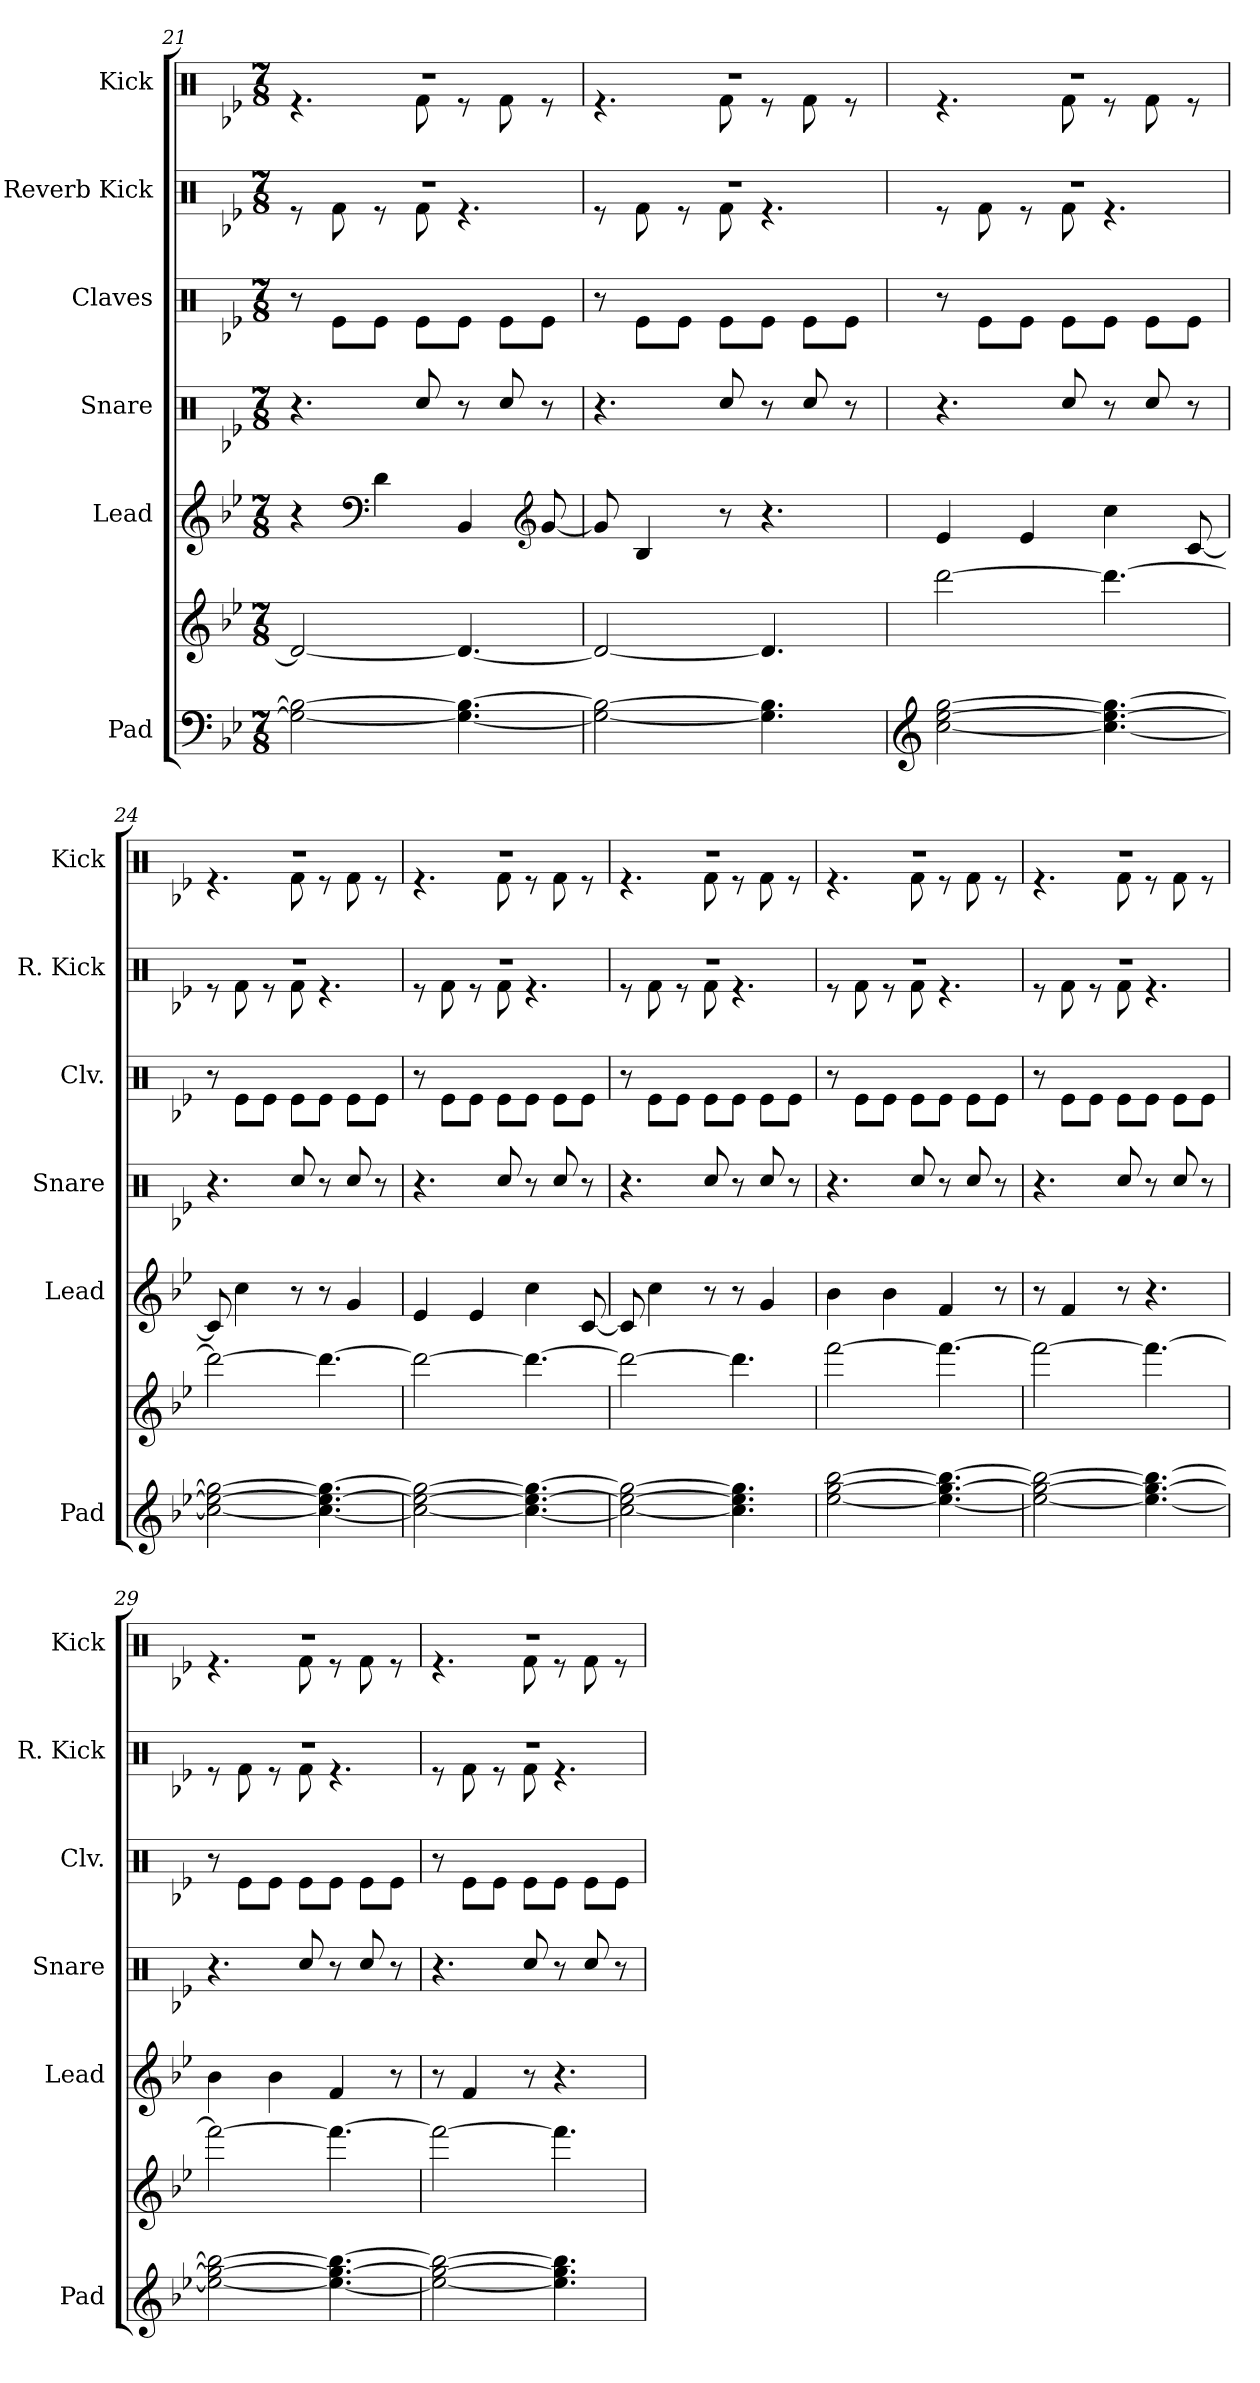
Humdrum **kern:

**kern	**kern	**kern	**kern	**kern	**kern	**kern
*part6	*part6	*part5	*part4	*part3	*part2	*part1
*staff7	*staff6	*staff5	*staff4	*staff3	*staff2	*staff1
*I"Pad	*	*I"Lead	*I"Snare	*I"Claves	*I"Reverb Kick	*I"Kick
*I'Pad	*	*I'Lead	*I'Snare	*I'Clv.	*I'R. Kick	*I'Kick
!!LO:PB:g=z
*clefF4	*clefG2	*clefG2	*clefX	*clefX	*clefX	*clefX
*k[b-e-]	*k[b-e-]	*k[b-e-]	*k[b-e-]	*k[b-e-]	*k[b-e-]	*k[b-e-]
*M7/8	*M7/8	*M7/8	*M7/8	*M7/8	*M7/8	*M7/8
=21	=21	=21	=21	=21	=21	=21
*	*	*	*	*	*^	*^
2G\_ 2B-\_	2d/_	4r	4.r	8r	2..r	8r	2..r	4.r
.	.	.	.	8Re\L	.	8Rf\	.	.
*	*	*clefF4	*	*	*	*	*	*
.	.	4d\	.	8Re\J	.	8r	.	.
.	.	.	8Rcc/	8Re\L	.	8Rf\	.	8Rf\
4.G\_ 4.B-\_	4.d/_	4BB-/	8r	8Re\J	.	4.r	.	8r
.	.	.	8Rcc/	8Re\L	.	.	.	8Rf\
*	*	*clefG2	*	*	*	*	*	*
.	.	[8g/	8r	8Re\J	.	.	.	8r
=22	=22	=22	=22	=22	=22	=22	=22	=22
2G\_ 2B-\_	2d/_	8g/]	4.r	8r	2..r	8r	2..r	4.r
.	.	4B-/	.	8Re\L	.	8Rf\	.	.
.	.	.	.	8Re\J	.	8r	.	.
.	.	8r	8Rcc/	8Re\L	.	8Rf\	.	8Rf\
4.G\] 4.B-\]	4.d/]	4.r	8r	8Re\J	.	4.r	.	8r
.	.	.	8Rcc/	8Re\L	.	.	.	8Rf\
.	.	.	8r	8Re\J	.	.	.	8r
=23	=23	=23	=23	=23	=23	=23	=23	=23
*clefG2	*	*	*	*	*	*	*	*
[2cc\ [2ee-\ [2gg\	[2ddd\	4e-/	4.r	8r	2..r	8r	2..r	4.r
.	.	.	.	8Re\L	.	8Rf\	.	.
.	.	4e-/	.	8Re\J	.	8r	.	.
.	.	.	8Rcc/	8Re\L	.	8Rf\	.	8Rf\
4.cc\_ 4.ee-\_ 4.gg\_	4.ddd\_	4cc\	8r	8Re\J	.	4.r	.	8r
.	.	.	8Rcc/	8Re\L	.	.	.	8Rf\
.	.	[8c/	8r	8Re\J	.	.	.	8r
=24	=24	=24	=24	=24	=24	=24	=24	=24
2cc\_ 2ee-\_ 2gg\_	2ddd\_	8c/]	4.r	8r	2..r	8r	2..r	4.r
.	.	4cc\	.	8Re\L	.	8Rf\	.	.
.	.	.	.	8Re\J	.	8r	.	.
.	.	8r	8Rcc/	8Re\L	.	8Rf\	.	8Rf\
4.cc\_ 4.ee-\_ 4.gg\_	4.ddd\_	8r	8r	8Re\J	.	4.r	.	8r
.	.	4g/	8Rcc/	8Re\L	.	.	.	8Rf\
.	.	.	8r	8Re\J	.	.	.	8r
!!LO:LB:g=z	!!
=25	=25	=25	=25	=25	=25	=25	=25	=25
2cc\_ 2ee-\_ 2gg\_	2ddd\_	4e-/	4.r	8r	2..r	8r	2..r	4.r
.	.	.	.	8Re\L	.	8Rf\	.	.
.	.	4e-/	.	8Re\J	.	8r	.	.
.	.	.	8Rcc/	8Re\L	.	8Rf\	.	8Rf\
4.cc\_ 4.ee-\_ 4.gg\_	4.ddd\_	4cc\	8r	8Re\J	.	4.r	.	8r
.	.	.	8Rcc/	8Re\L	.	.	.	8Rf\
.	.	[8c/	8r	8Re\J	.	.	.	8r
=26	=26	=26	=26	=26	=26	=26	=26	=26
2cc\_ 2ee-\_ 2gg\_	2ddd\_	8c/]	4.r	8r	2..r	8r	2..r	4.r
.	.	4cc\	.	8Re\L	.	8Rf\	.	.
.	.	.	.	8Re\J	.	8r	.	.
.	.	8r	8Rcc/	8Re\L	.	8Rf\	.	8Rf\
4.cc\] 4.ee-\] 4.gg\]	4.ddd\]	8r	8r	8Re\J	.	4.r	.	8r
.	.	4g/	8Rcc/	8Re\L	.	.	.	8Rf\
.	.	.	8r	8Re\J	.	.	.	8r
=27	=27	=27	=27	=27	=27	=27	=27	=27
[2ee-\ [2gg\ [2bb-\	[2fff\	4b-\	4.r	8r	2..r	8r	2..r	4.r
.	.	.	.	8Re\L	.	8Rf\	.	.
.	.	4b-\	.	8Re\J	.	8r	.	.
.	.	.	8Rcc/	8Re\L	.	8Rf\	.	8Rf\
4.ee-\_ 4.gg\_ 4.bb-\_	4.fff\_	4f/	8r	8Re\J	.	4.r	.	8r
.	.	.	8Rcc/	8Re\L	.	.	.	8Rf\
.	.	8r	8r	8Re\J	.	.	.	8r
=28	=28	=28	=28	=28	=28	=28	=28	=28
2ee-\_ 2gg\_ 2bb-\_	2fff\_	8r	4.r	8r	2..r	8r	2..r	4.r
.	.	4f/	.	8Re\L	.	8Rf\	.	.
.	.	.	.	8Re\J	.	8r	.	.
.	.	8r	8Rcc/	8Re\L	.	8Rf\	.	8Rf\
4.ee-\_ 4.gg\_ 4.bb-\_	4.fff\_	4.r	8r	8Re\J	.	4.r	.	8r
.	.	.	8Rcc/	8Re\L	.	.	.	8Rf\
.	.	.	8r	8Re\J	.	.	.	8r
!!LO:PB:g=z	!!
=29	=29	=29	=29	=29	=29	=29	=29	=29
2ee-\_ 2gg\_ 2bb-\_	2fff\_	4b-\	4.r	8r	2..r	8r	2..r	4.r
.	.	.	.	8Re\L	.	8Rf\	.	.
.	.	4b-\	.	8Re\J	.	8r	.	.
.	.	.	8Rcc/	8Re\L	.	8Rf\	.	8Rf\
4.ee-\_ 4.gg\_ 4.bb-\_	4.fff\_	4f/	8r	8Re\J	.	4.r	.	8r
.	.	.	8Rcc/	8Re\L	.	.	.	8Rf\
.	.	8r	8r	8Re\J	.	.	.	8r
=30	=30	=30	=30	=30	=30	=30	=30	=30
2ee-\_ 2gg\_ 2bb-\_	2fff\_	8r	4.r	8r	2..r	8r	2..r	4.r
.	.	4f/	.	8Re\L	.	8Rf\	.	.
.	.	.	.	8Re\J	.	8r	.	.
.	.	8r	8Rcc/	8Re\L	.	8Rf\	.	8Rf\
4.ee-\] 4.gg\] 4.bb-\]	4.fff\]	4.r	8r	8Re\J	.	4.r	.	8r
.	.	.	8Rcc/	8Re\L	.	.	.	8Rf\
.	.	.	8r	8Re\J	.	.	.	8r
*	*	*	*	*	*v	*v	*	*
*	*	*	*	*	*	*v	*v
=	=	=	=	=	=	=
*-	*-	*-	*-	*-	*-	*-
